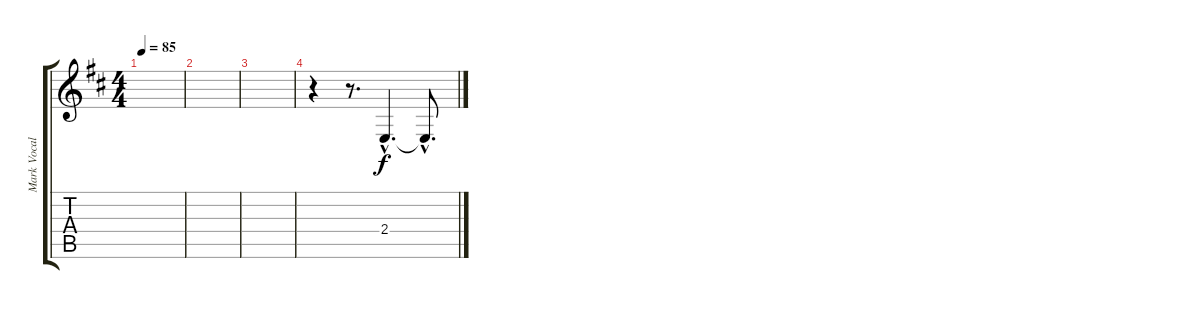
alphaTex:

\track ("Mark Vocals" "Mark Vocal") {instrument tenorsax}
\staff {score tabs}
\tuning (E4 B3 G3 D3 A2 E2) {hide}
\ts (4 4)
\tempo 85
\clef g2
\ks bminor
|
|
|
r.4 r.8{d} 2.4{hac}.4{d volume 0} 2.4{hac t}.8{d}
